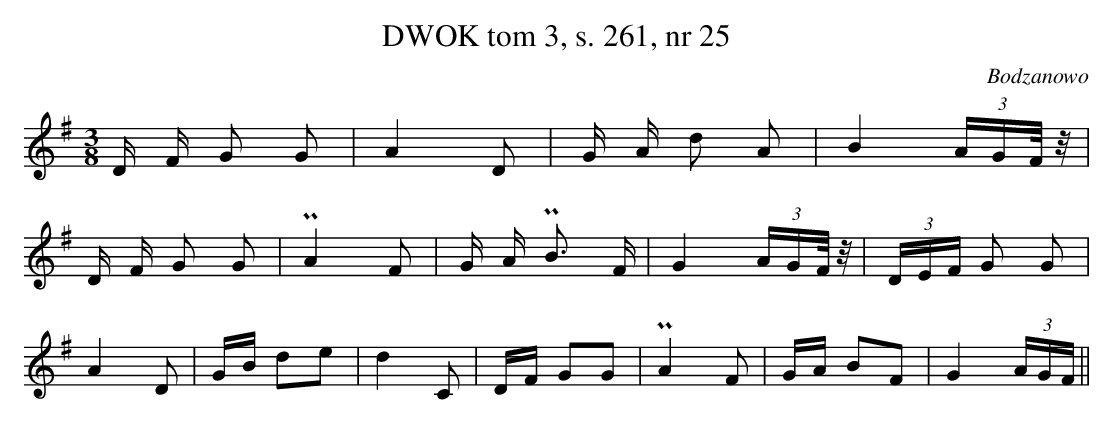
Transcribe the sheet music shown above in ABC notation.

X:1
T: DWOK tom 3, s. 261, nr 25
O: Bodzanowo
L: 1/16
M: 3/8
K: G
D F G2 G2 | A4 D2 | G A d2 A2 | B4 (3AGF/ z/ |
D F G2 G2 | PA4 F2 | G A PB3 F | G4 (3AGF/ z/ | (3DEF G2 G2 |
A4 D2 | GB d2e2 | d4 C2 | DF G2G2 | P A4 F2 | GA B2F2 | G4 (3AGF  ||
